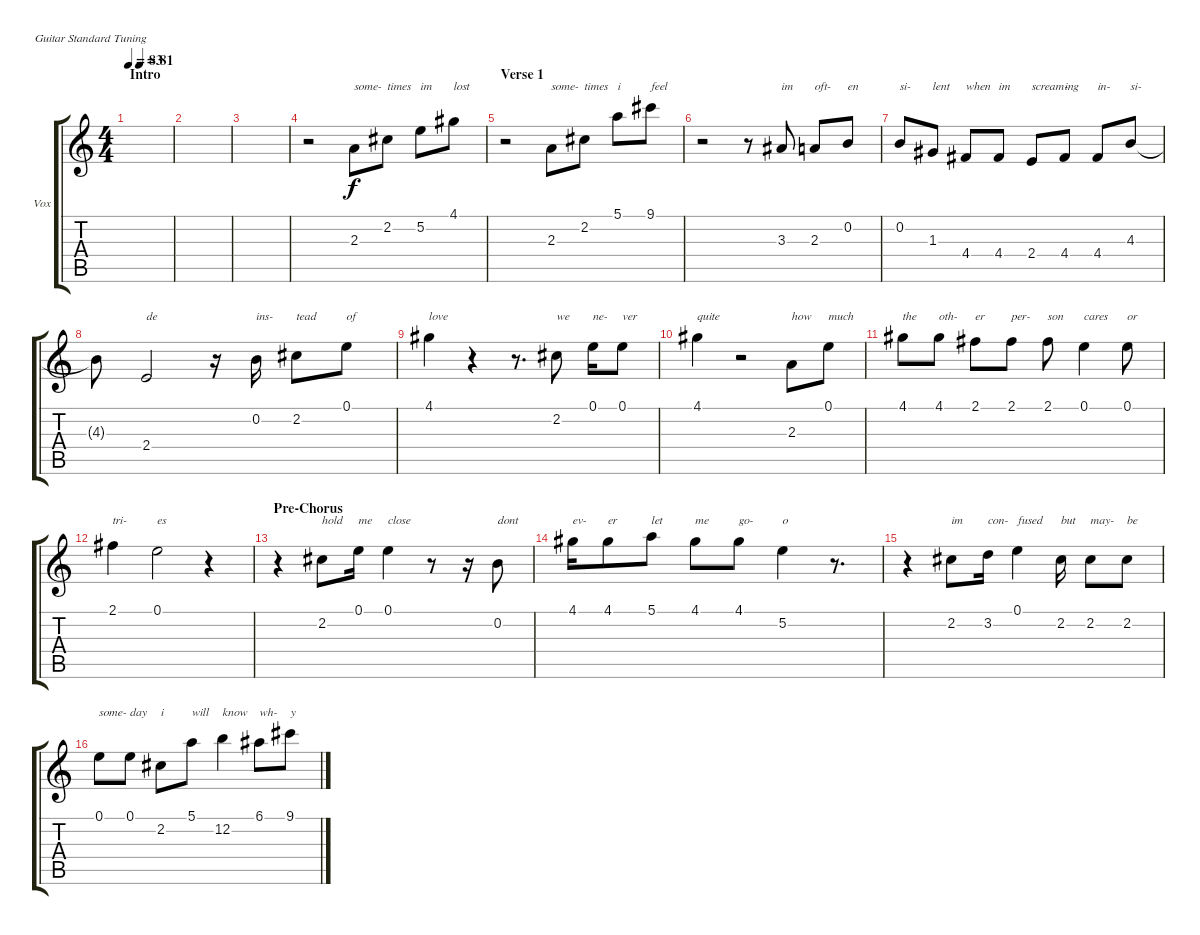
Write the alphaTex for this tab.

\bracketExtendMode groupsimilarinstruments
\firstSystemTrackNameOrientation horizontal
\otherSystemsTrackNameOrientation horizontal
\track ("Vocals" "Vox") {instrument electricguitarclean}
\staff {score tabs}
\tuning (E4 B3 G3 D3 A2 E2)
\ts (4 4)
\section ("" "Intro")
\tempo 83
\tempo (81 0.25)
\clef g2
\scale
0.487395
\ks c
|
\scale
0.256303 |
\scale
0.256303 |
\scale
0.333333 r.2 2.3.8{txt "some-"} 2.2.8{txt "times"} 5.2.8{txt "im"} 4.1.8{txt "lost"} |
\section ("" "Verse 1")
\scale
0.333333 r.2 2.3.8{txt "some-"} 2.2.8{txt "times"} 5.1.8{txt "i"} 9.1.8{txt "feel"} |
\scale
0.333333 r.2 r.8 3.3.8{txt "im"} 2.3.8{txt "oft-"} 0.2.8{txt "en"} |
\scale
0.333333 0.2.8{txt "si-"} 1.3.8{txt "lent"} 4.4.8{txt "when"} 4.4.8{txt "im"} 2.4.8{txt "scream-"} 4.4.8{txt "ing"} 4.4.8{txt "in-"} 4.3.8{txt "si-"} |
\scale
0.333333 4.3{t}.8 2.4.2{txt "de"} r.16 0.2.16{txt "ins-"} 2.2.8{txt "tead"} 0.1.8{txt "of"} |
\scale
0.333333 4.1.4{txt "love"} r.4 r.8{d} 2.2.8{txt "we"} 0.1.16{txt "ne-"} 0.1.8{txt "ver"} |
\scale
0.333333 4.1.4{txt "quite"} r.2 2.3.8{txt "how"} 0.1.8{txt "much"} |
\scale
0.333333 4.1.8{txt "the"} 4.1.8{txt "oth-"} 2.1.8{txt "er"} 2.1.8{txt "per-"} 2.1.8{txt "son"} 0.1.4{txt "cares"} 0.1.8{txt "or"} |
\scale
0.333333 2.1.4{txt "tri-"} 0.1.2{txt "es"} r.4 |
\section ("" "Pre-Chorus")
\scale
0.333333 r.4 2.2.8{txt "hold"} 0.1.16{txt "me"} 0.1.4{txt "close"} r.8 r.16 0.2.8{txt "dont"} |
\scale
0.333333 4.1.16{txt "ev-"} 4.1.8{txt "er"} 5.1.8{txt "let"} 4.1.8{txt "me"} 4.1.8{txt "go-"} 5.2.4{txt "o"} r.8{d} |
\scale
0.333333 r.4 2.2.8{txt "im"} 3.2.16{txt "con-"} 0.1.4{txt "fused"} 2.2.16{txt "but"} 2.2.8{txt "may-"} 2.2.8{txt "be"} |
\scale
0.333333 0.1.8{txt "some-"} 0.1.8{txt "day"} 2.2.8{txt "i"} 5.1.8{txt "will"} 12.2.4{txt "know"} 6.1.8{txt "wh-"} 9.1.8{txt "y"}
